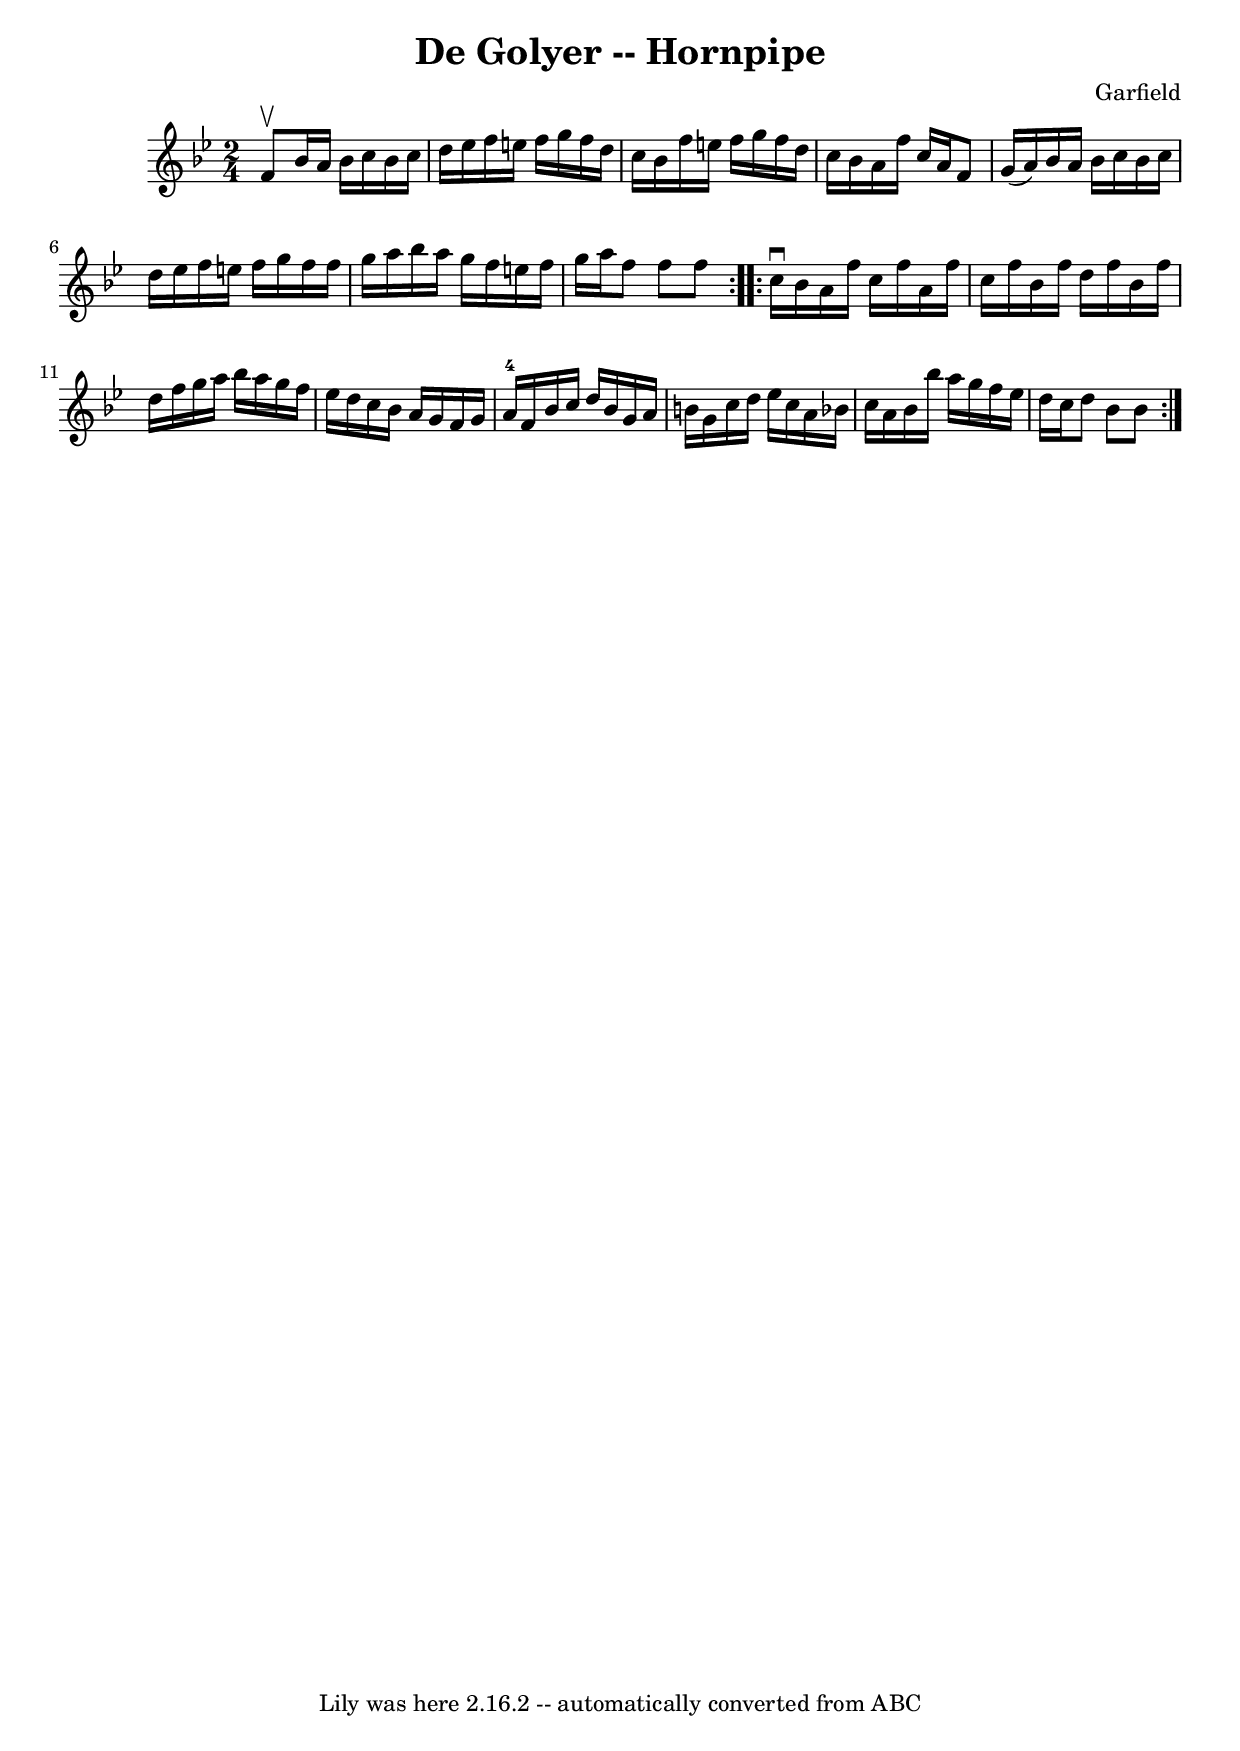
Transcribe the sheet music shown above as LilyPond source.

\version "2.7.40"
\include "Mammoth.ily"
\header {
	book = "Cole's 1000 Fiddle Tunes"
	composer = "Garfield"
	crossRefNumber = "1"
	footnotes = ""
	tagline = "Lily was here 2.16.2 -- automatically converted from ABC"
	title = "De Golyer -- Hornpipe"
}
voicedefault =  {
\set Score.defaultBarType = "empty"

\repeat volta 2 {
\time 2/4 \key bes \major f'8^\upbow |
 bes'16 a'16 bes'16    
c''16 bes'16 c''16 d''16 ees''16  |
 f''16 e''16    
f''16 g''16 f''16 d''16 c''16 bes'16  |
 f''16 e''16  
 f''16 g''16 f''16 d''16 c''16 bes'16  |
 a'16 f''16 
 c''16 a'16 f'8 g'16 (a'16) |
 bes'16 a'16    
bes'16 c''16 bes'16 c''16 d''16 ees''16  |
 f''16    
e''16 f''16 g''16 f''16 f''16 g''16 a''16  |
 bes''16 
 a''16 g''16 f''16 e''16 f''16 g''16 a''16  |
 f''8 
 f''8 f''8  }     \repeat volta 2 { c''16^\downbow bes'16  |
   
a'16 f''16 c''16 f''16 a'16 f''16 c''16 f''16  |
   
bes'16 f''16 d''16 f''16 bes'16 f''16 d''16 f''16  
|
 g''16 a''16 bes''16 a''16 g''16 f''16 ees''16    
d''16  |
 c''16 bes'16 a'16 g'16 f'16 g'16 a'16-4  
 f'16  |
 bes'16 c''16 d''16 bes'16 g'16 a'16 b'16  
 g'16  |
 c''16 d''16 ees''16 c''16 a'16 bes'16    
c''16 a'16  |
 bes'16 bes''16 a''16 g''16 f''16    
ees''16 d''16 c''16  |
 d''8 bes'8 bes'8  }   
}

\score{
    <<

	\context Staff="default"
	{
	    \voicedefault 
	}

    >>
	\layout {
	}
	\midi {}
}
